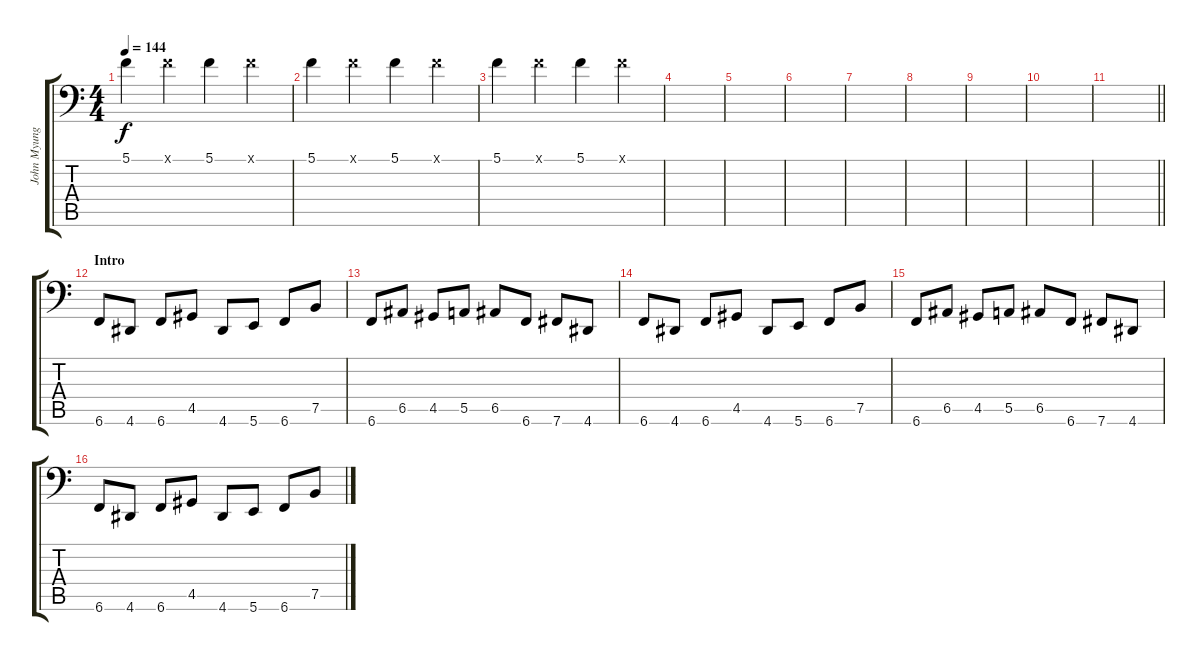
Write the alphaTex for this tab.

\track ("John Myung" "John Myung") {instrument electricbassfinger}
\staff {score tabs}
\tuning (C3 G2 D2 A1 E1 B0) {hide}
\ts (4 4)
\tempo 144
\clef f4
\ks c
5.1.4{dy f} 5.1{x}.4 5.1.4 5.1{x}.4 |
5.1.4 5.1{x}.4 5.1.4 5.1{x}.4 |
5.1.4 5.1{x}.4 5.1.4 5.1{x}.4 |
|
|
|
|
|
|
|
\barLineRight lightlight
|
\section ("" "Intro")
6.6.8{volume 14} 4.6.8 6.6.8 4.5.8 4.6.8 5.6.8 6.6.8 7.5.8 |
6.6.8 6.5.8 4.5.8 5.5.8 6.5.8 6.6.8 7.6.8 4.6.8 |
6.6.8 4.6.8 6.6.8 4.5.8 4.6.8 5.6.8 6.6.8 7.5.8 |
6.6.8 6.5.8 4.5.8 5.5.8 6.5.8 6.6.8 7.6.8 4.6.8 |
6.6.8 4.6.8 6.6.8 4.5.8 4.6.8 5.6.8 6.6.8 7.5.8
